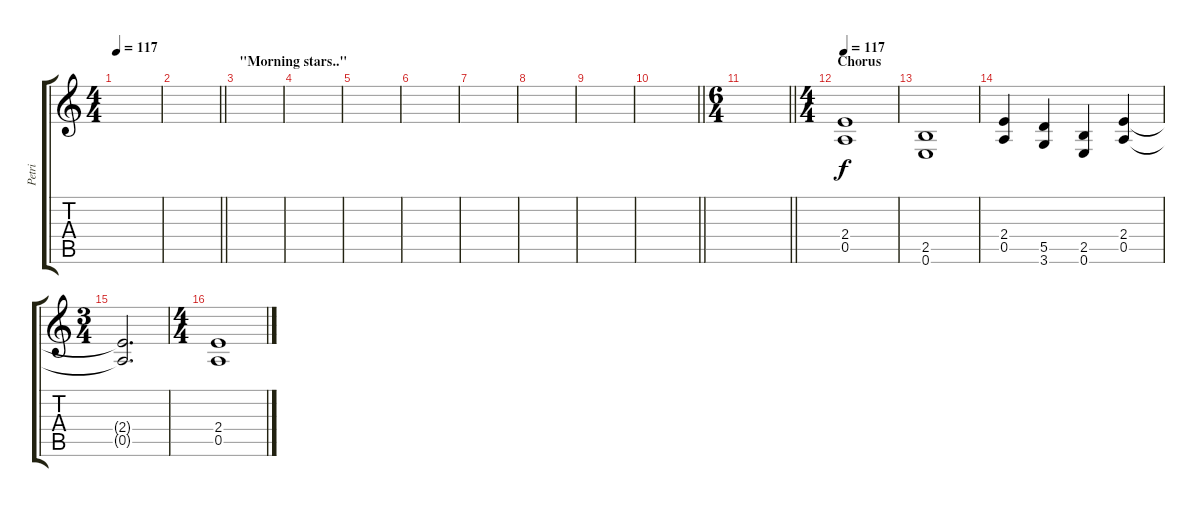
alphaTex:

\track ("Petri" "Petri") {instrument distortionguitar}
\staff {score tabs}
\tuning (E4 B3 G3 D3 A2 E2) {hide}
\ts (4 4)
\tempo 117
\clef g2
\ks c
|
\barLineRight lightlight
|
\section ("" "\"Morning stars..\"")
|
|
|
|
|
|
|
\barLineRight lightlight
|
\ts (6 4)
\section ("" "")
\barLineRight lightlight
|
\ts (4 4)
\section ("" "Chorus")
\tempo 117
(2.4 0.5).1 |
(2.5 0.6).1 |
(2.4 0.5).4 (5.5 3.6).4 (2.5 0.6).4 (2.4 0.5).4 |
\ts (3 4)
(2.4{t} 0.5{t}).2{d} |
\ts (4 4)
(2.4 0.5).1
